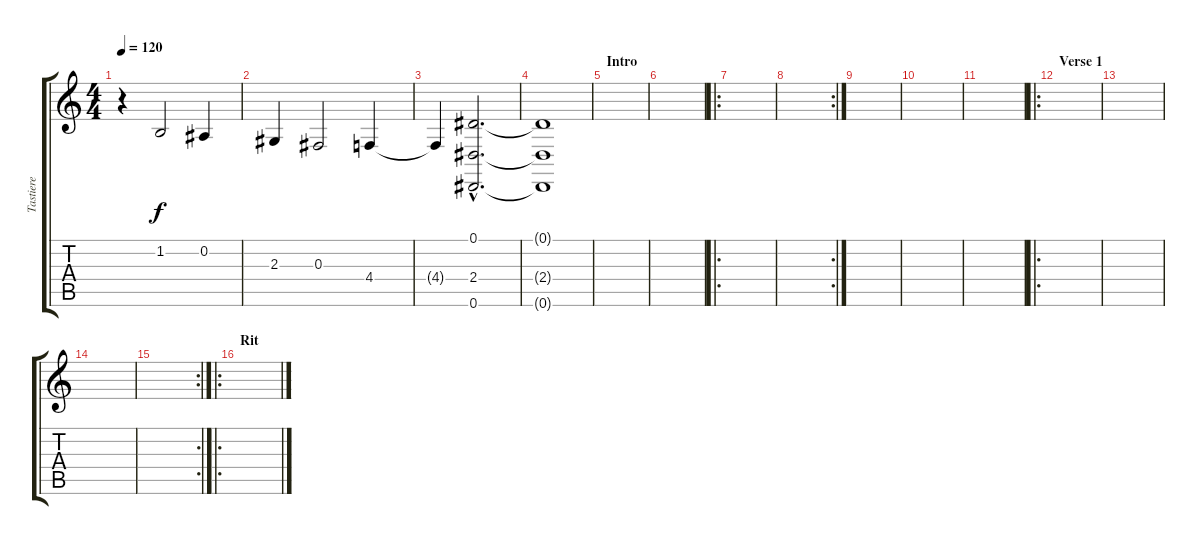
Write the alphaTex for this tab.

\track ("Tastiere" "Tastiere") {instrument churchorgan}
\staff {score tabs}
\tuning (Eb4 Bb3 Gb3 Db3 Ab2 Eb2) {hide}
\ts (4 4)
\tempo 120
\clef g2
\ks c
r.4{dy f} 1.2.2 0.2.4 |
2.3.4 0.3.2 4.4.4 |
4.4{t}.4 (0.1{hac} 2.4{hac} 0.6{hac}).2{d} |
(0.1{t} 2.4{t} 0.6{t}).1 |
\section ("" "Intro")
|
|
\ro
|
\rc 2
|
|
|
|
\ro
\section ("" "Verse 1")
|
|
|
\rc 2
|
\ro
\section ("" "Rit")
